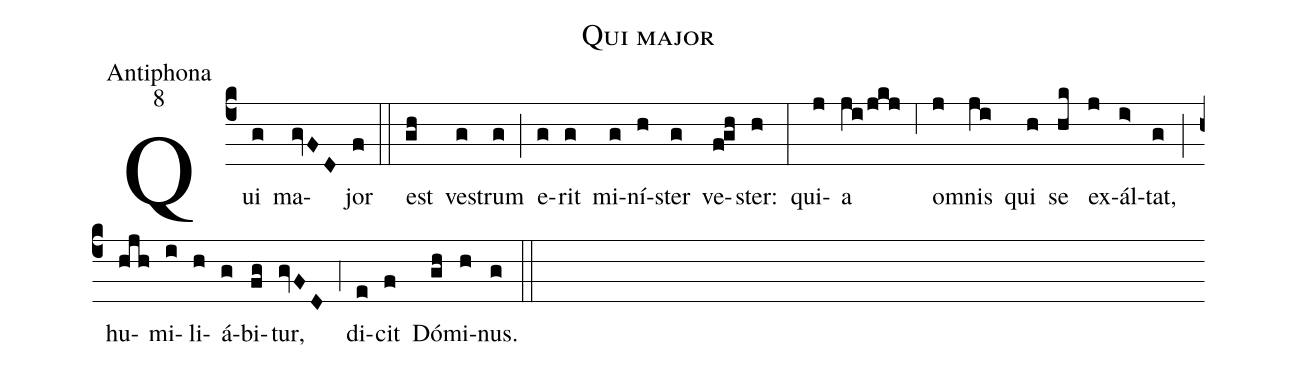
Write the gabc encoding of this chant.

name:Qui major;
office-part:Antiphona;
mode:8;
%%
(c4) Qui(g) ma(gvFD)jor(f) (::) est(gh) ve(g)strum(g) (;) e(g)rit(g) mi(g)ní(h)ster(g) ve(f!gh)ster:(h) (:) qui(j)a(ji/jkj) (;6) o(j)mnis(ji) qui(h) se(hk) ex(j)ál(i>)tat,(g) (;) hu(hjh)mi(i)li(h)á(g)bi(fg)tur,(gvFD) (;4) di(e)cit(f) Dó(gh)mi(h)nus.(g) (::)
